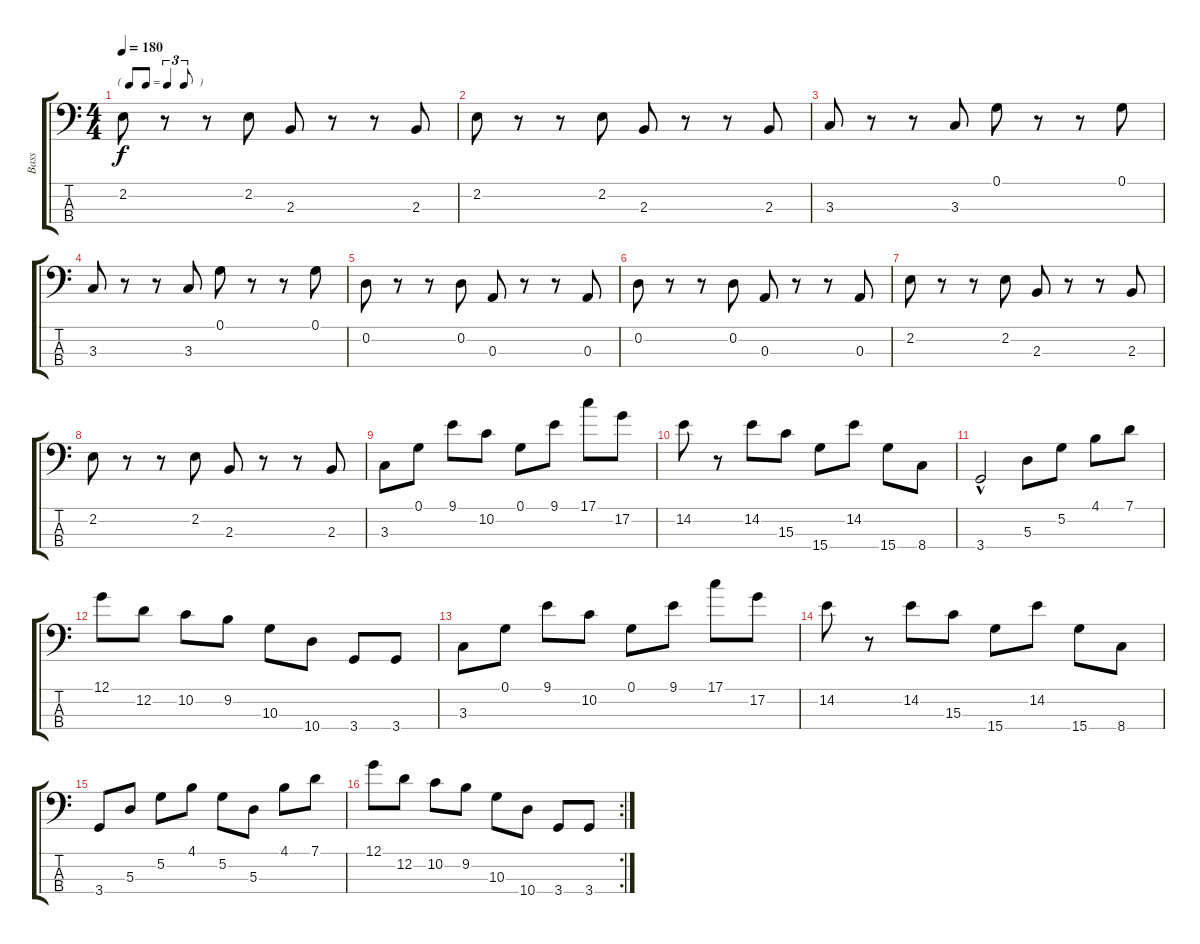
\track ("Bass" "Bass") {instrument electricbasspick}
\staff {score tabs}
\tuning (G2 D2 A1 E1) {hide}
\ts (4 4)
\tf triplet8th
\tempo 180
\clef f4
\ks c
2.2.8{dy f} r.8 r.8 2.2.8 2.3.8 r.8 r.8 2.3.8 |
2.2.8 r.8 r.8 2.2.8 2.3.8 r.8 r.8 2.3.8 |
3.3.8 r.8 r.8 3.3.8 0.1.8 r.8 r.8 0.1.8 |
3.3.8 r.8 r.8 3.3.8 0.1.8 r.8 r.8 0.1.8 |
0.2.8 r.8 r.8 0.2.8 0.3.8 r.8 r.8 0.3.8 |
0.2.8 r.8 r.8 0.2.8 0.3.8 r.8 r.8 0.3.8 |
2.2.8 r.8 r.8 2.2.8 2.3.8 r.8 r.8 2.3.8 |
2.2.8 r.8 r.8 2.2.8 2.3.8 r.8 r.8 2.3.8 |
3.3.8 0.1.8 9.1.8 10.2.8 0.1.8 9.1.8 17.1.8 17.2.8 |
14.2.8 r.8 14.2.8 15.3.8 15.4.8 14.2.8 15.4.8 8.4.8 |
3.4{hac}.2 5.3.8 5.2.8 4.1.8 7.1.8 |
12.1.8 12.2.8 10.2.8 9.2.8 10.3.8 10.4.8 3.4.8 3.4.8 |
3.3.8 0.1.8 9.1.8 10.2.8 0.1.8 9.1.8 17.1.8 17.2.8 |
14.2.8 r.8 14.2.8 15.3.8 15.4.8 14.2.8 15.4.8 8.4.8 |
3.4.8 5.3.8 5.2.8 4.1.8 5.2.8 5.3.8 4.1.8 7.1.8 |
\rc 2
12.1.8 12.2.8 10.2.8 9.2.8 10.3.8 10.4.8 3.4.8 3.4.8
